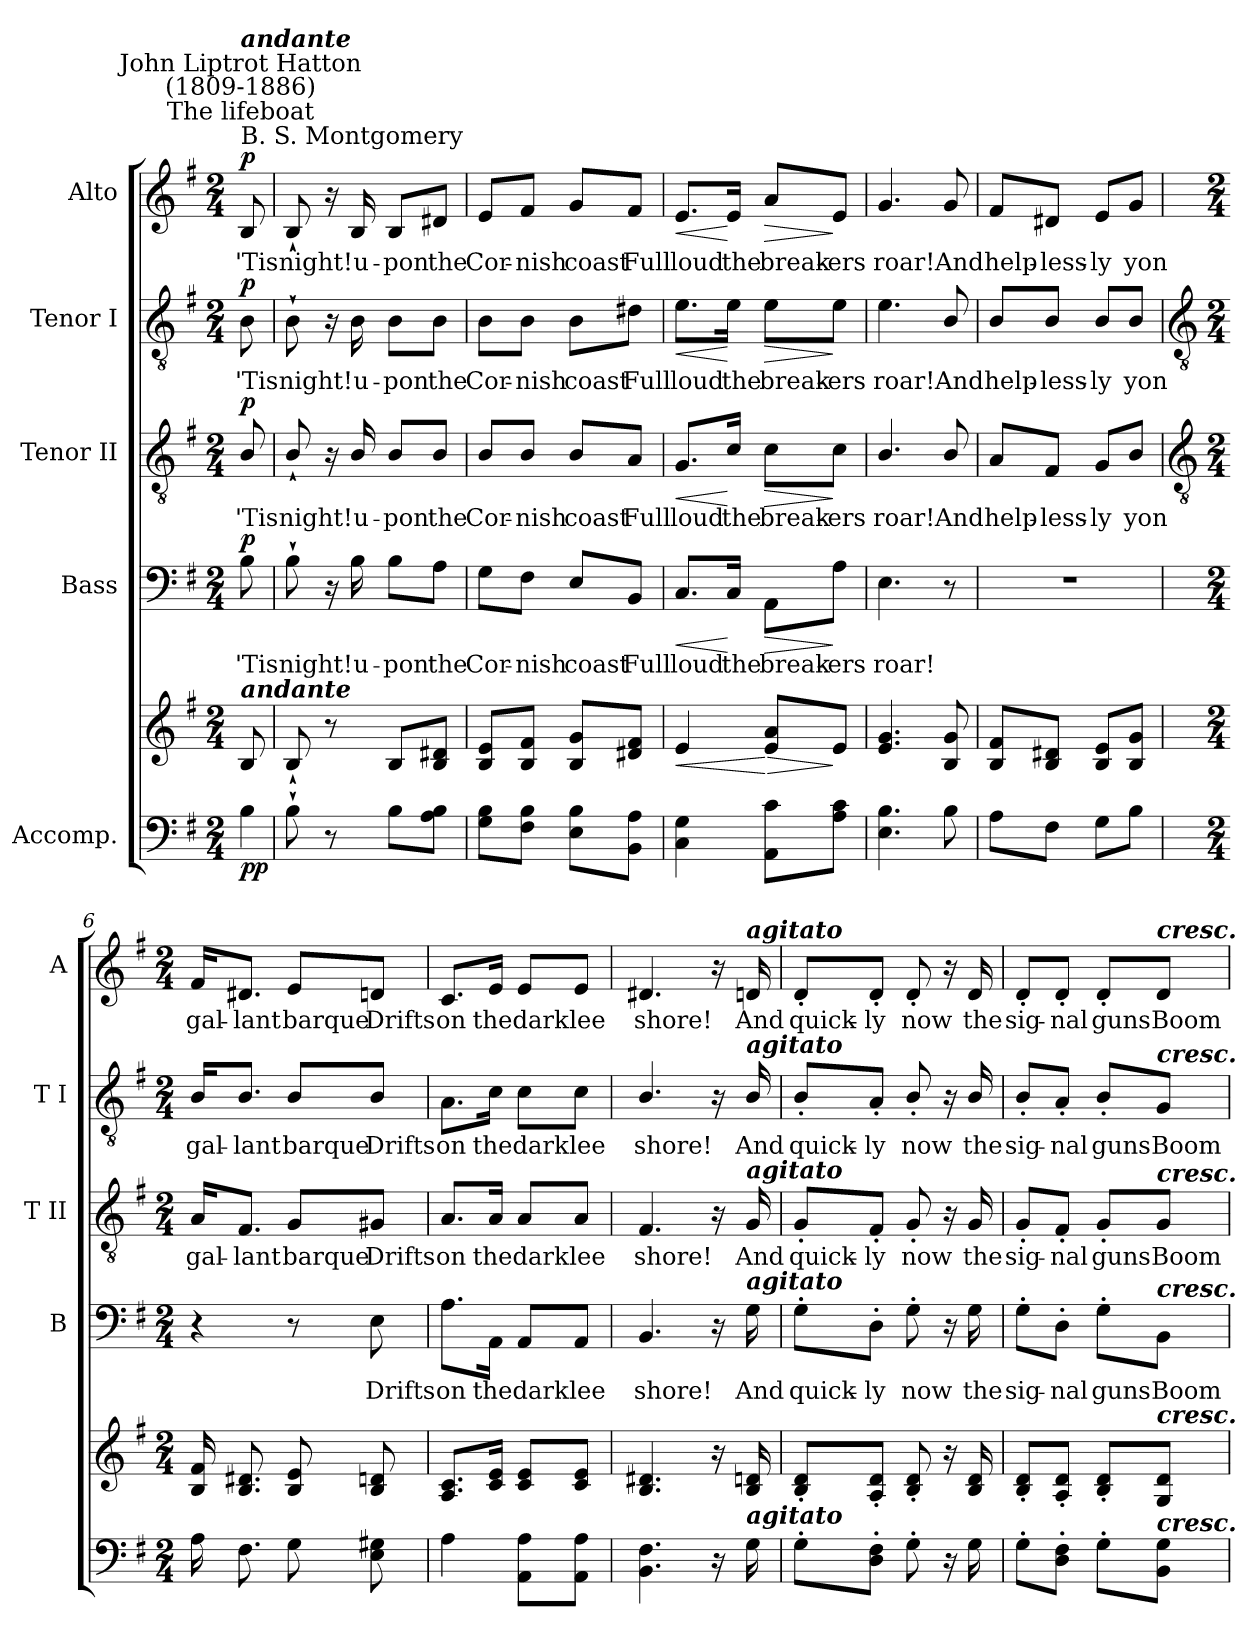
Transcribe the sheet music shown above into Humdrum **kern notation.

**kern	**kern	**dynam	**kern	**text	**dynam	**kern	**text	**dynam	**kern	**text	**dynam	**kern	**text	**dynam
*part5	*part5	*part5	*part4	*part4	*part4	*part3	*part3	*part3	*part2	*part2	*part2	*part1	*part1	*part1
*staff6	*staff5	*staff5/6	*staff4	*staff4	*staff4	*staff3	*staff3	*staff3	*staff2	*staff2	*staff2	*staff1	*staff1	*staff1
*I"Accomp.	*	*	*I"Bass	*	*	*I"Tenor II	*	*	*I"Tenor I	*	*	*I"Alto	*	*
*	*	*	*I'B	*	*	*I'T II	*	*	*I'T I	*	*	*I'A	*	*
*clefF4	*clefG2	*	*clefF4	*	*	*clefGv2	*	*	*clefGv2	*	*	*clefG2	*	*
*k[f#]	*k[f#]	*	*k[f#]	*	*	*k[f#]	*	*	*k[f#]	*	*	*k[f#]	*	*
*G:	*G:	*	*G:	*	*	*G:	*	*	*G:	*	*	*G:	*	*
*M2/4	*M2/4	*	*M2/4	*	*	*M2/4	*	*	*M2/4	*	*	*M2/4	*	*
*MM48	*MM48	*	*MM48	*	*	*MM48	*	*	*MM48	*	*	*MM48	*	*
=	=	=	=	=	=	=	=	=	=	=	=	=	=	=
!	!	!	!	!	!	!	!	!	!	!	!	!LO:TX:a:t=B. S. Montgomery	!	!
!	!	!	!	!	!	!	!	!	!	!	!	!LO:TX:a:cj:t=The lifeboat	!	!
!	!	!	!	!	!	!	!	!	!	!	!	!LO:TX:a:cj:t=John Liptrot Hatton\n(1809-1886)	!	!
!	!	!	!	!	!	!	!	!	!	!	!	!LO:TX:a:Bi:t=andante	!	!
!	!LO:TX:a:Bi:t=andante	!	!	!	!	!	!	!	!	!	!	!	!	!
!	!	!LO:DY:b=2	!	!LO:LY:b	!	!	!LO:LY:b	!	!	!LO:LY:b	!	!	!LO:LY:b	!
!	!	!LO:DY:n=1:b	!	!	!LO:DY:b	!	!	!LO:DY:b	!	!	!LO:DY:b	!	!	!LO:DY:b
8BJ	8BL	p p	8B	'Tis	p	8B/	'Tis	p	8B	'Tis	p	8B	'Tis	p
=1	=1	=1	=1	=1	=1	=1	=1	=1	=1	=1	=1	=1	=1	=1
!	!	!	!	!LO:LY:b	!	!	!LO:LY:b	!	!	!LO:LY:b	!	!	!LO:LY:b	!
8B`	8B`	.	8B`	night!	.	8B`/	night!	.	8B`	night!	.	8B`	night!	.
8r	8r	.	16r	.	.	16r	.	.	16r	.	.	16r	.	.
!	!	!	!	!LO:LY:b	!	!	!LO:LY:b	!	!	!LO:LY:b	!	!	!LO:LY:b	!
.	.	.	16B	u-	.	16B/	u-	.	16B	u-	.	16B	u-	.
!	!	!	!	!LO:LY:b	!	!	!LO:LY:b	!	!	!LO:LY:b	!	!	!LO:LY:b	!
8BL	8BL	.	8B\L	-pon	.	8B/L	-pon	.	8B\L	-pon	.	8B/L	-pon	.
!	!	!	!	!LO:LY:b	!	!	!LO:LY:b	!	!	!LO:LY:b	!	!	!LO:LY:b	!
8A 8BJ	8B 8d#XJ	.	8A\J	the	.	8B/J	the	.	8B\J	the	.	8d#X/J	the	.
=2	=2	=2	=2	=2	=2	=2	=2	=2	=2	=2	=2	=2	=2	=2
!	!	!	!	!LO:LY:b	!	!	!LO:LY:b	!	!	!LO:LY:b	!	!	!LO:LY:b	!
8G 8BL	8B 8eL	.	8G\L	Cor-	.	8B/L	Cor-	.	8B\L	Cor-	.	8e/L	Cor-	.
!	!	!	!	!LO:LY:b	!	!	!LO:LY:b	!	!	!LO:LY:b	!	!	!LO:LY:b	!
8F# 8BJ	8B 8f#J	.	8F#\J	-nish	.	8B/J	-nish	.	8B\J	-nish	.	8f#/J	-nish	.
!	!	!	!	!LO:LY:b	!	!	!LO:LY:b	!	!	!LO:LY:b	!	!	!LO:LY:b	!
8E 8BL	8B 8gL	.	8E/L	coast	.	8B/L	coast	.	8B\L	coast	.	8g/L	coast	.
!	!	!	!	!LO:LY:b	!	!	!LO:LY:b	!	!	!LO:LY:b	!	!	!LO:LY:b	!
8BB 8AJ	8d#X 8f#J	.	8BB/J	Full	.	8A/J	Full	.	8d#X\J	Full	.	8f#/J	Full	.
=3	=3	=3	=3	=3	=3	=3	=3	=3	=3	=3	=3	=3	=3	=3
!	!	!LO:HP:b	!	!LO:LY:b	!LO:HP:b	!	!LO:LY:b	!LO:HP:b	!	!LO:LY:b	!LO:HP:b	!	!LO:LY:b	!LO:HP:b
4C 4G	4e	<	8.C/L	loud	<	8.G/L	loud	<	8.e\L	loud	<	8.e/L	loud	<
!	!	!	!	!LO:LY:b	!	!	!LO:LY:b	!	!	!LO:LY:b	!	!	!LO:LY:b	!
.	.	.	16C/Jk	the	[	16c/Jk	the	[	16e\Jk	the	[	16e/Jk	the	[
!	!	!LO:HP:n=1:b	!	!LO:LY:b	!LO:HP:b	!	!LO:LY:b	!LO:HP:b	!	!LO:LY:b	!LO:HP:b	!	!LO:LY:b	!LO:HP:b
8AA 8cL	8e 8aL	[ >	8AA\L	break-	>	8c\L	break-	>	8e\L	break-	>	8a/L	break-	>
!	!	!	!	!LO:LY:b	!	!	!LO:LY:b	!	!	!LO:LY:b	!	!	!LO:LY:b	!
8A 8cJ	8eJ	]	8A\J	-ers	]	8c\J	-ers	]	8e\J	-ers	]	8e/J	-ers	]
=4	=4	=4	=4	=4	=4	=4	=4	=4	=4	=4	=4	=4	=4	=4
!	!	!	!	!LO:LY:b	!	!	!LO:LY:b	!	!	!LO:LY:b	!	!	!LO:LY:b	!
4.E 4.B	4.e 4.g	.	4.E	roar!	.	4.B/	roar!	.	4.e	roar!	.	4.g	roar!	.
!	!	!	!	!	!	!	!LO:LY:b	!	!	!LO:LY:b	!	!	!LO:LY:b	!
8B	8B 8g	.	8r	.	.	8B/	And	.	8B/	And	.	8g	And	.
=5	=5	=5	=5	=5	=5	=5	=5	=5	=5	=5	=5	=5	=5	=5
!	!	!	!LO:N:vis=1	!	!	!	!LO:LY:b	!	!	!LO:LY:b	!	!	!LO:LY:b	!
8AL	8B 8f#L	.	2r	.	.	8A/L	help-	.	8B/L	help-	.	8f#/L	help-	.
!	!	!	!	!	!	!	!LO:LY:b	!	!	!LO:LY:b	!	!	!LO:LY:b	!
8F#J	8B 8d#XJ	.	.	.	.	8F#/J	-less-	.	8B/J	-less-	.	8d#X/J	-less-	.
!	!	!	!	!	!	!	!LO:LY:b	!	!	!LO:LY:b	!	!	!LO:LY:b	!
8GL	8B 8eL	.	.	.	.	8G/L	-ly	.	8B/L	-ly	.	8e/L	-ly	.
!	!	!	!	!	!	!	!LO:LY:b	!	!	!LO:LY:b	!	!	!LO:LY:b	!
8BJ	8B 8gJ	.	.	.	.	8B/J	yon	.	8B/J	yon	.	8g/J	yon	.
!!LO:LB:g=z
=6	=6	=6	=6	=6	=6	=6	=6	=6	=6	=6	=6	=6	=6	=6
*	*	*	*	*	*	*clefGv2	*	*	*clefGv2	*	*	*	*	*
*M2/4	*M2/4	*	*M2/4	*	*	*M2/4	*	*	*M2/4	*	*	*M2/4	*	*
!	!	!	!	!	!	!	!LO:LY:b	!	!	!LO:LY:b	!	!	!LO:LY:b	!
16ALL	16B 16f#LL	.	4r	.	.	16A/KL	gal-	.	16B/KL	gal-	.	16f#/KL	gal-	.
!	!	!	!	!	!	!	!LO:LY:b	!	!	!LO:LY:b	!	!	!LO:LY:b	!
8.F#J	8.B 8.d#XJ	.	.	.	.	8.F#/J	-lant	.	8.B/J	-lant	.	8.d#X/J	-lant	.
!	!	!	!	!	!	!	!LO:LY:b	!	!	!LO:LY:b	!	!	!LO:LY:b	!
8GL	8B 8eL	.	8r	.	.	8G/L	barque	.	8B/L	barque	.	8e/L	barque	.
!	!	!	!	!LO:LY:b	!	!	!LO:LY:b	!	!	!LO:LY:b	!	!	!LO:LY:b	!
8E 8G#XJ	8B 8dnJ	.	8E	Drifts	.	8G#X/J	Drifts	.	8B/J	Drifts	.	8dn/J	Drifts	.
=7	=7	=7	=7	=7	=7	=7	=7	=7	=7	=7	=7	=7	=7	=7
!	!	!	!	!LO:LY:b	!	!	!LO:LY:b	!	!	!LO:LY:b	!	!	!LO:LY:b	!
4A	8.A 8.cL	.	8.A\L	on	.	8.A/L	on	.	8.A\L	on	.	8.c/L	on	.
!	!	!	!	!LO:LY:b	!	!	!LO:LY:b	!	!	!LO:LY:b	!	!	!LO:LY:b	!
.	16c 16eJ	.	16AA\Jk	the	.	16A/Jk	the	.	16c\Jk	the	.	16e/Jk	the	.
!	!	!	!	!LO:LY:b	!	!	!LO:LY:b	!	!	!LO:LY:b	!	!	!LO:LY:b	!
8AA 8AL	8c 8eL	.	8AA/L	dark	.	8A/L	dark	.	8c\L	dark	.	8e/L	dark	.
!	!	!	!	!LO:LY:b	!	!	!LO:LY:b	!	!	!LO:LY:b	!	!	!LO:LY:b	!
8AA 8AJ	8c 8eJ	.	8AA/J	lee	.	8A/J	lee	.	8c\J	lee	.	8e/J	lee	.
=8	=8	=8	=8	=8	=8	=8	=8	=8	=8	=8	=8	=8	=8	=8
!	!	!	!	!LO:LY:b	!	!	!LO:LY:b	!	!	!LO:LY:b	!	!	!LO:LY:b	!
4.BB 4.F#	4.B 4.d#X	.	4.BB	shore!	.	4.F#	shore!	.	4.B/	shore!	.	4.d#X	shore!	.
16r	16r	.	16r	.	.	16r	.	.	16r	.	.	16r	.	.
!	!	!	!	!	!	!	!	!	!	!	!	!LO:TX:a:Bi:t=agitato	!	!
!	!	!	!	!	!	!	!	!	!LO:TX:a:Bi:t=agitato	!	!	!	!	!
!	!	!	!	!	!	!LO:TX:a:Bi:t=agitato	!	!	!	!	!	!	!	!
!	!	!	!LO:TX:a:Bi:t=agitato	!	!	!	!	!	!	!	!	!	!	!
!LO:TX:a:Bi:t=agitato	!	!	!	!	!	!	!	!	!	!	!	!	!	!
!	!	!	!	!LO:LY:b	!	!	!LO:LY:b	!	!	!LO:LY:b	!	!	!LO:LY:b	!
16G	16B 16dn	.	16G	And	.	16G	And	.	16B/	And	.	16dn	And	.
=9	=9	=9	=9	=9	=9	=9	=9	=9	=9	=9	=9	=9	=9	=9
!	!	!	!	!LO:LY:b	!	!	!LO:LY:b	!	!	!LO:LY:b	!	!	!LO:LY:b	!
8G'L	8B' 8d'L	.	8G'\L	quick-	.	8G'/L	quick-	.	8B'/L	quick-	.	8d'/L	quick-	.
!	!	!	!	!LO:LY:b	!	!	!LO:LY:b	!	!	!LO:LY:b	!	!	!LO:LY:b	!
8D' 8F#'J	8A' 8d'J	.	8D'\J	-ly	.	8F#'/J	-ly	.	8A'/J	-ly	.	8d'/J	-ly	.
!	!	!	!	!LO:LY:b	!	!	!LO:LY:b	!	!	!LO:LY:b	!	!	!LO:LY:b	!
8G'	8B' 8d'	.	8G'	now	.	8G'	now	.	8B'/	now	.	8d'	now	.
16r	16r	.	16r	.	.	16r	.	.	16r	.	.	16r	.	.
!	!	!	!	!LO:LY:b	!	!	!LO:LY:b	!	!	!LO:LY:b	!	!	!LO:LY:b	!
16G	16B 16d	.	16G	the	.	16G	the	.	16B/	the	.	16d	the	.
=10	=10	=10	=10	=10	=10	=10	=10	=10	=10	=10	=10	=10	=10	=10
!	!	!	!	!LO:LY:b	!	!	!LO:LY:b	!	!	!LO:LY:b	!	!	!LO:LY:b	!
8G'L	8B' 8d'L	.	8G'\L	sig-	.	8G'/L	sig-	.	8B'/L	sig-	.	8d'/L	sig-	.
!	!	!	!	!LO:LY:b	!	!	!LO:LY:b	!	!	!LO:LY:b	!	!	!LO:LY:b	!
8D' 8F#'J	8A' 8d'J	.	8D'\J	-nal	.	8F#'/J	-nal	.	8A'/J	-nal	.	8d'/J	-nal	.
!	!	!	!	!LO:LY:b	!	!	!LO:LY:b	!	!	!LO:LY:b	!	!	!LO:LY:b	!
8G'L	8B' 8d'L	.	8G'\L	guns	.	8G'/L	guns	.	8B'/L	guns	.	8d'/L	guns	.
!	!	!	!	!	!	!	!	!	!	!	!	!LO:TX:a:Bi:t=cresc.	!	!
!	!	!	!	!	!	!	!	!	!LO:TX:a:Bi:t=cresc.	!	!	!	!	!
!	!	!	!	!	!	!LO:TX:a:Bi:t=cresc.	!	!	!	!	!	!	!	!
!	!	!	!LO:TX:a:Bi:t=cresc.	!	!	!	!	!	!	!	!	!	!	!
!	!LO:TX:a:Bi:t=cresc.	!	!	!	!	!	!	!	!	!	!	!	!	!
!LO:TX:a:Bi:t=cresc.	!	!	!	!	!	!	!	!	!	!	!	!	!	!
!	!	!	!	!LO:LY:b	!	!	!LO:LY:b	!	!	!LO:LY:b	!	!	!LO:LY:b	!
8BB 8GJ	8G 8dJ	.	8BB\J	Boom	.	8G/J	Boom	.	8G/J	Boom	.	8d/J	Boom	.
=	=	=	=	=	=	=	=	=	=	=	=	=	=	=
*-	*-	*-	*-	*-	*-	*-	*-	*-	*-	*-	*-	*-	*-	*-
